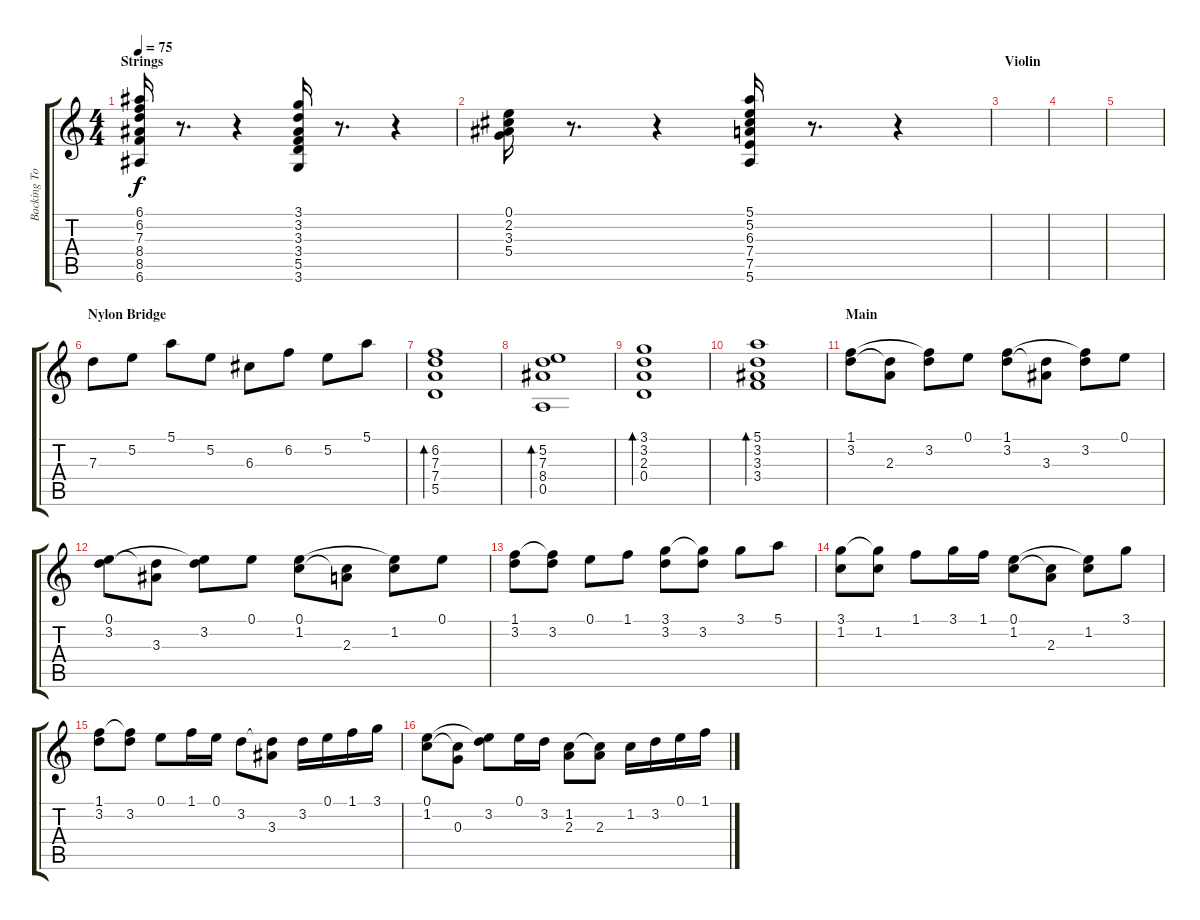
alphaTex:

\track ("Backing Tone" "Backing To") {instrument acousticguitarsteel}
\staff {score tabs}
\tuning (E4 B3 G3 D3 A2 E2) {hide}
\ts (4 4)
\section ("" "Strings")
\tempo 75
\clef g2
\ks c
(6.1 6.2 7.3 8.4 8.5 6.6).16{dy f} r.8{d} r.4 (3.1 3.2 3.3 3.4 5.5 3.6).16 r.8{d} r.4 |
(0.1 2.2 3.3 5.4).16 r.8{d} r.4 (5.1 5.2 6.3 7.4 7.5 5.6).16 r.8{d} r.4 |
\section ("" "Violin")
|
|
|
\section ("" "Nylon Bridge")
7.3.8 5.2.8 5.1.8 5.2.8 6.3.8 6.2.8 5.2.8 5.1.8 |
(6.2 7.3 7.4 5.5).1{bd 240} |
(5.2 7.3 8.4 0.5).1{bd 240} |
(3.1 3.2 2.3 0.4).1{bd 240} |
(5.1 3.2 3.3 3.4).1{bd 240} |
\section ("" "Main")
(1.1 3.2).8 (3.2{t} 2.3).8 (1.1{t} 3.2).8 0.1.8 (1.1 3.2).8 (3.2{t} 3.3).8 (1.1{t} 3.2).8 0.1.8 |
(0.1 3.2).8 (3.2{t} 3.3).8 (0.1{t} 3.2).8 0.1.8 (0.1 1.2).8 (1.2{t} 2.3).8 (0.1{t} 1.2).8 0.1.8 |
(1.1 3.2).8 (1.1{t} 3.2).8 0.1.8 1.1.8 (3.1 3.2).8 (3.1{t} 3.2).8 3.1.8 5.1.8 |
(3.1 1.2).8 (3.1{t} 1.2).8 1.1.8 3.1.16 1.1.16 (0.1 1.2).8 (1.2{t} 2.3).8 (0.1{t} 1.2).8 3.1.8 |
(1.1 3.2).8 (1.1{t} 3.2).8 0.1.8 1.1.16 0.1.16 3.2.8 (3.2{t} 3.3).8 3.2.16 0.1.16 1.1.16 3.1.16 |
(0.1 1.2).8 (1.2{t} 0.3).8 (0.1{t} 3.2).8 0.1.16 3.2.16 (1.2 2.3).8 (1.2{t} 2.3).8 1.2.16 3.2.16 0.1.16 1.1.16
